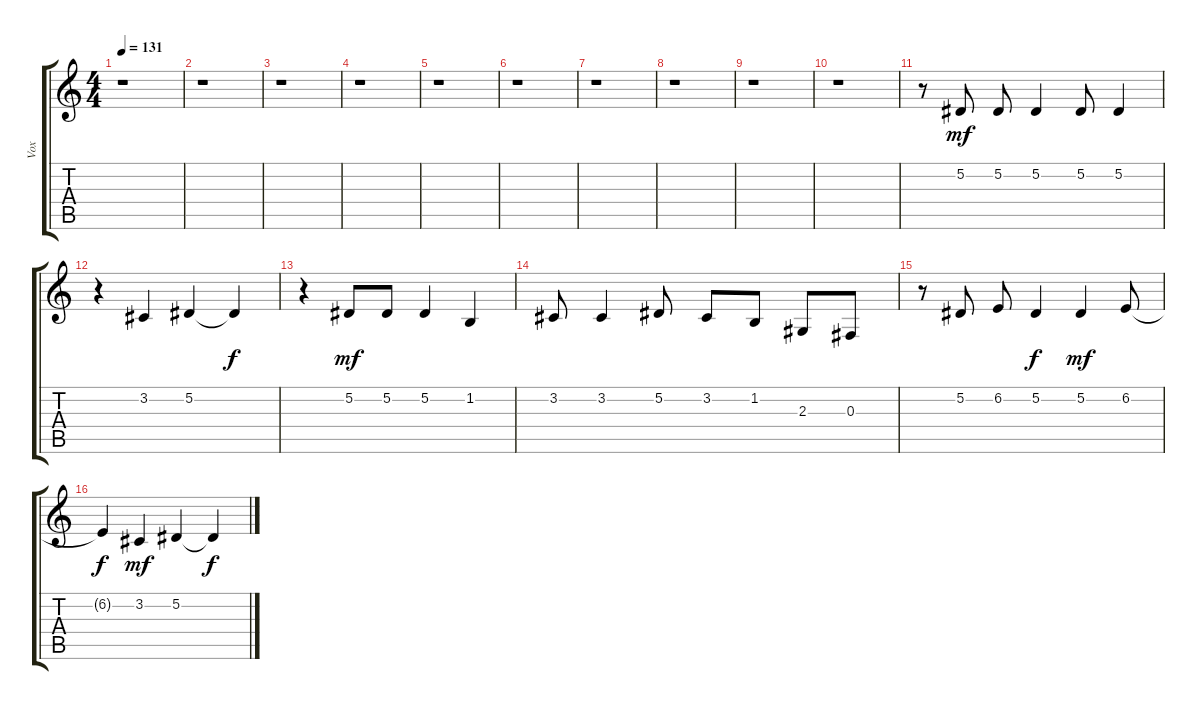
\track ("Vox" "Vox") {instrument altosax}
\staff {score tabs}
\tuning (Eb4 Bb3 Gb3 Db3 Ab2 Eb2) {hide}
\ts (4 4)
\tempo 131
\clef g2
\ks c
r.1{dy mf instrument altosax} |
r.1 |
r.1 |
r.1 |
r.1 |
r.1 |
r.1 |
r.1 |
r.1 |
r.1 |
r.8 5.2.8 5.2.8 5.2.4 5.2.8 5.2.4 |
r.4 3.2.4 5.2.4 5.2{t}.4{dy f} |
r.4 5.2.8{dy mf} 5.2.8 5.2.4 1.2.4 |
3.2.8 3.2.4 5.2.8 3.2.8 1.2.8 2.3.8 0.3.8 |
r.8 5.2.8 6.2.8 5.2.4{dy f} 5.2.4{dy mf} 6.2.8 |
6.2{t}.4{dy f} 3.2.4{dy mf} 5.2.4 5.2{t}.4{dy f}
